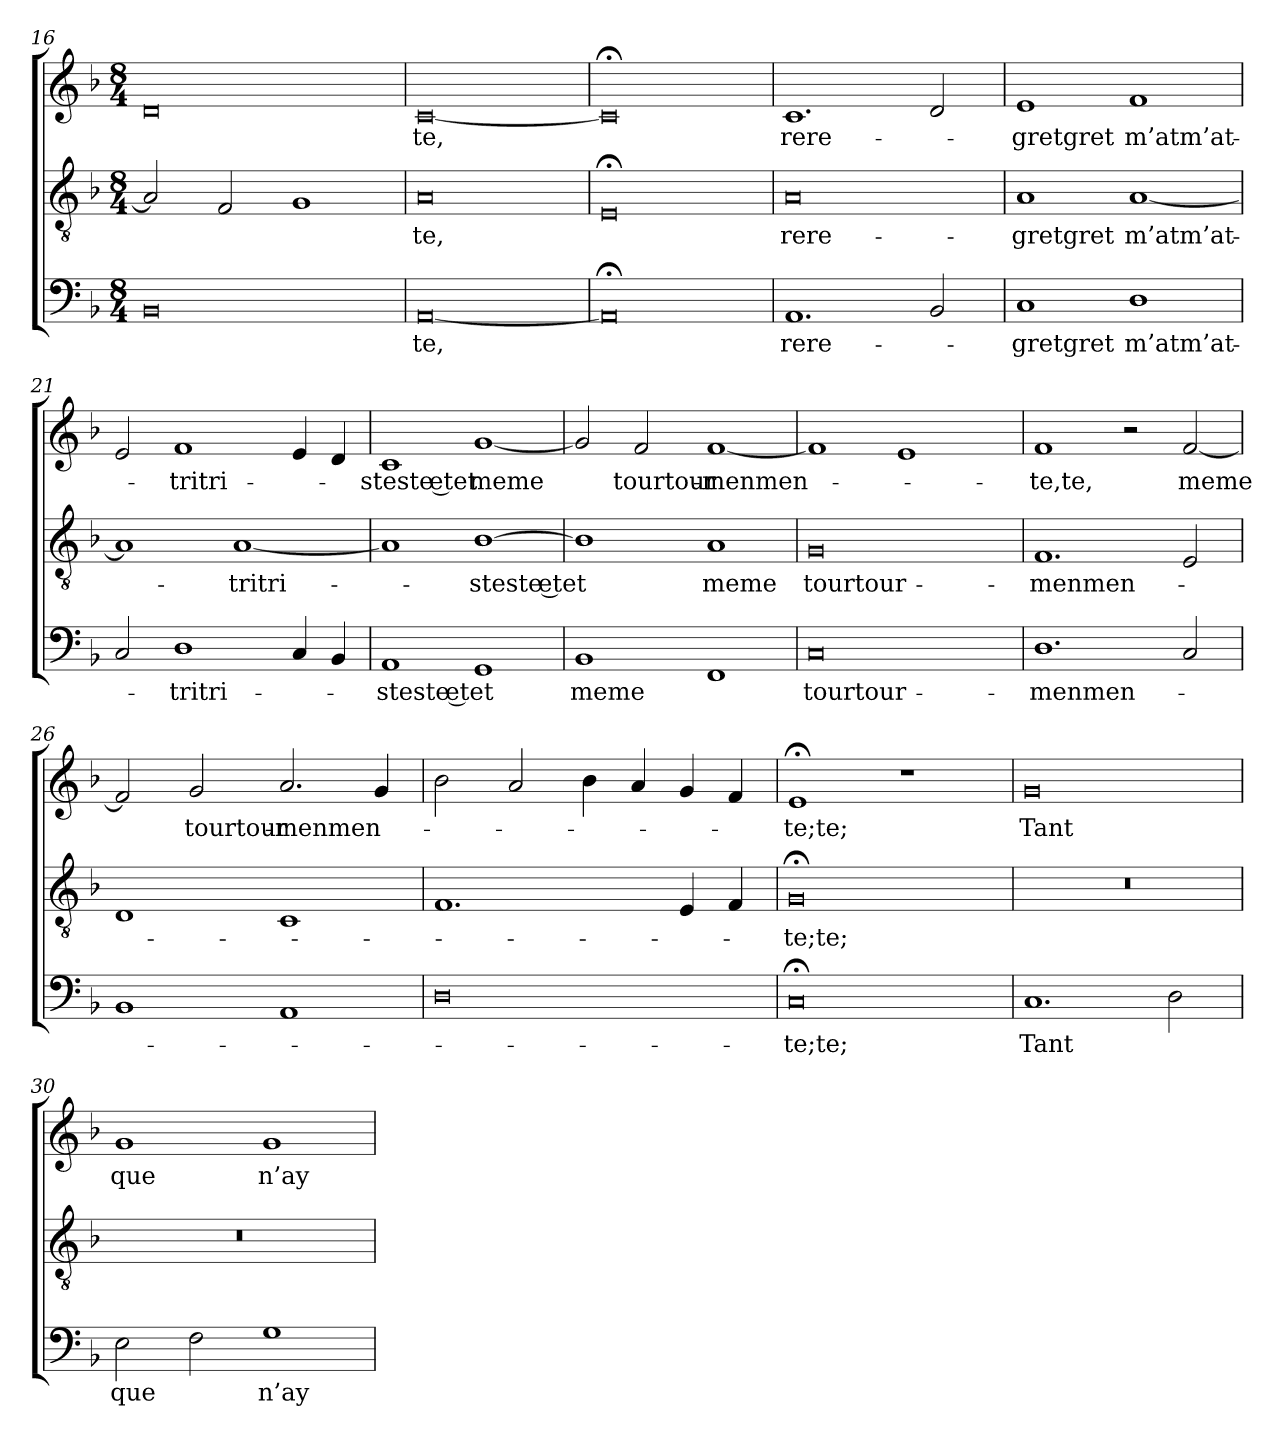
**kern	**text	**kern	**text	**kern	**text
*part3	*part3	*part2	*part2	*part1	*part1
*staff3	*staff3	*staff2	*staff2	*staff1	*staff1
*clefF4	*	*clefGv2	*	*clefG2	*
*	*	*ITrd7c12	*	*	*
*k[b-]	*	*k[b-]	*	*k[b-]	*
*M8/4	*	*M8/4	*	*M8/4	*
=16	=16	=16	=16	=16	=16
0BB-	.	2AA]	.	0d	.
.	.	2FF	.	.	.
.	.	1GG	.	.	.
=17	=17	=17	=17	=17	=17
[0AA	-te,	0AA	-te,	[0c	-te,
!!LO:LB:g=z
=18	=18	=18	=18	=18	=18
0AA;<]	.	0EE;<	.	0c;<]	.
=19	=19	=19	=19	=19	=19
1.AA	rere-	0AA	rere-	1.c	rere-
2BB-	.	.	.	2d	.
=20	=20	=20	=20	=20	=20
1C	-gretgret	1AA	-gretgret	1e	-gretgret
1D	m’atm’at-	[1AA	m’atm’at-	1f	m’atm’at-
=21	=21	=21	=21	=21	=21
2C	.	1AA]	.	2e	.
1D	-tritri-	.	.	1f	-tritri-
.	.	[1AA	-tritri-	.	.
4C	.	.	.	4e	.
4BB-	.	.	.	4d	.
=22	=22	=22	=22	=22	=22
1AA	-steste etet	1AA]	.	1c	-steste etet
1GG	.	[1BB-	-steste etet	[1g	meme
=23	=23	=23	=23	=23	=23
1BB-	meme	1BB-]	.	2g]	.
.	.	.	.	2f	tourtour-
1FF	.	1AA	meme	[1f	-menmen-
!!LO:PB:g=z
=24	=24	=24	=24	=24	=24
0C	tourtour-	0GG	tourtour-	1f]	.
.	.	.	.	1e	.
=25	=25	=25	=25	=25	=25
1.D	-menmen-	1.FF	-menmen-	1f	-te,te,
.	.	.	.	2r	.
2C	.	2EE	.	[2f	meme
=26	=26	=26	=26	=26	=26
1BB-	.	1DD	.	2f]	.
.	.	.	.	2g	tourtour-
1AA	.	1CC	.	2.a	-menmen-
.	.	.	.	4g	.
=27	=27	=27	=27	=27	=27
0D	.	1.FF	.	2b-	.
.	.	.	.	2a	.
.	.	.	.	4b-	.
.	.	.	.	4a	.
.	.	4EE	.	4g	.
.	.	4FF	.	4f	.
=28	=28	=28	=28	=28	=28
0C;<	-te;te;	0GG;<	-te;te;	1e;<	-te;te;
.	.	.	.	1r	.
=29	=29	=29	=29	=29	=29
1.C	Tant	0r	.	0g	Tant
2D	.	.	.	.	.
!!LO:LB:g=z
=30	=30	=30	=30	=30	=30
2E	que	0r	.	1g	que
2F	.	.	.	.	.
1G	n’ay	.	.	1g	n’ay
=	=	=	=	=	=
*-	*-	*-	*-	*-	*-
